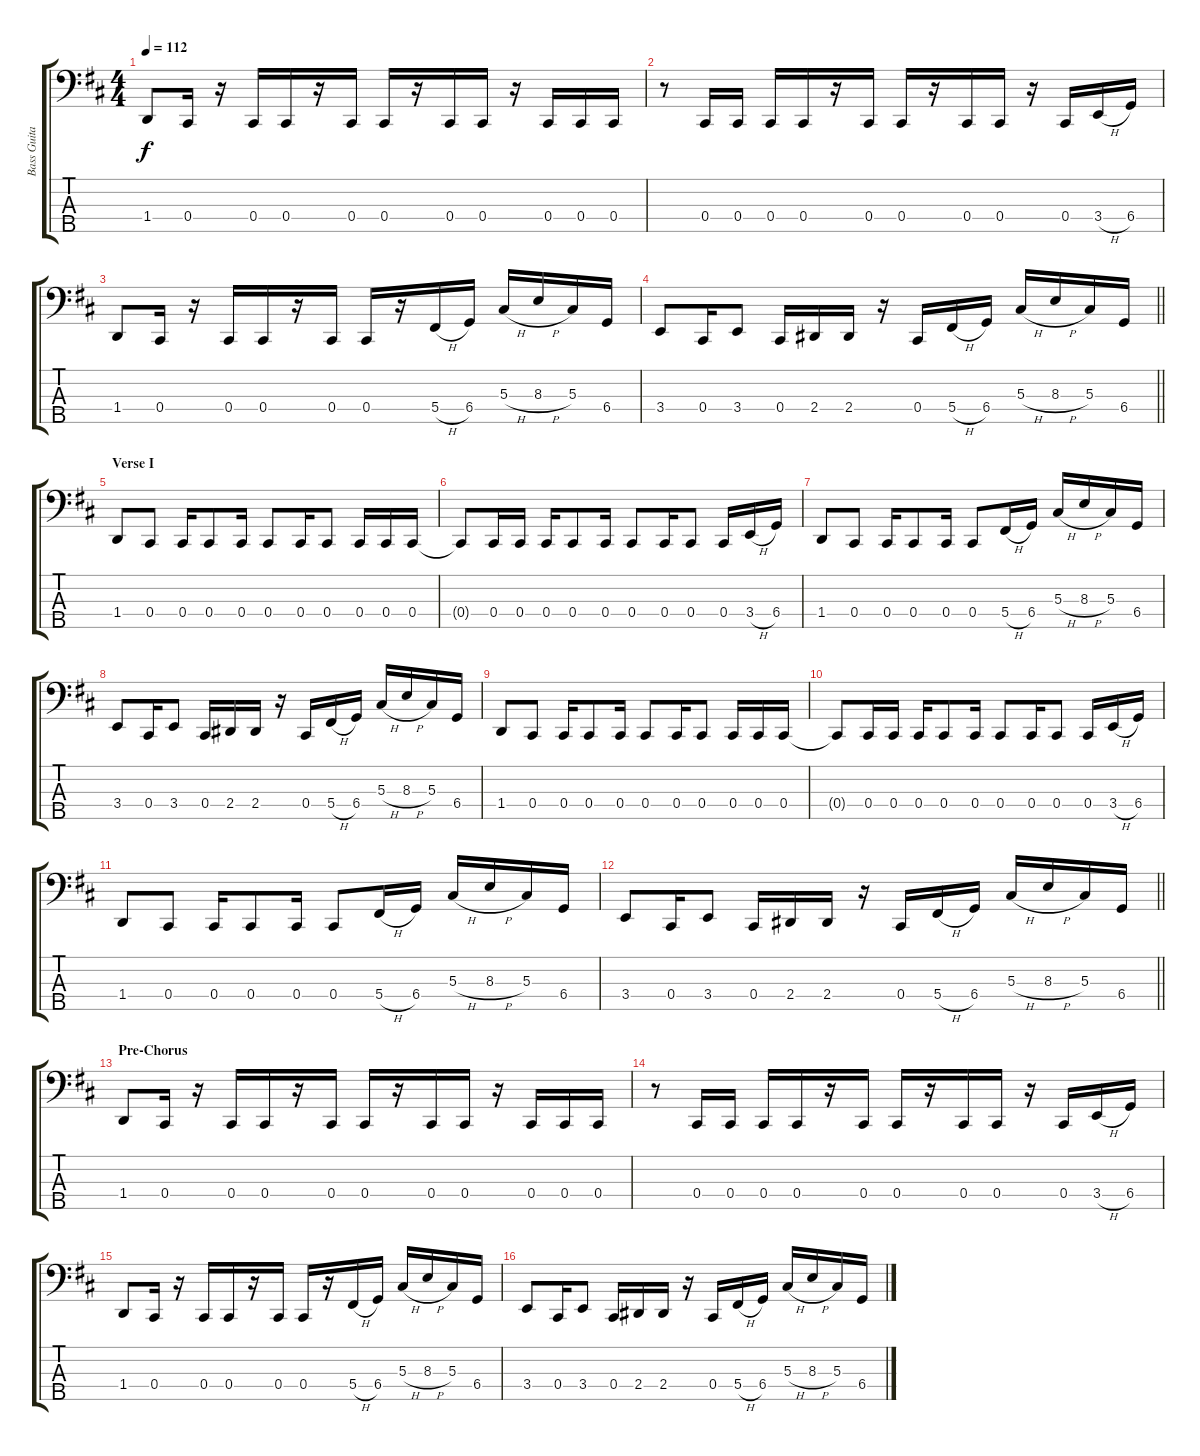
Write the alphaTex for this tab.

\track ("Bass Guitar" "Bass Guita") {instrument electricbassfinger}
\staff {score tabs}
\tuning (Gb2 Db2 Ab1 Db1 Bb0) {hide}
\ts (4 4)
\tempo 112
\clef f4
\ks d
1.4.8{dy f} 0.4.16 r.16 0.4.16 0.4.16 r.16 0.4.16 0.4.16 r.16 0.4.16 0.4.16 r.16 0.4.16 0.4.16 0.4.16 |
r.8 0.4.16 0.4.16 0.4.16 0.4.16 r.16 0.4.16 0.4.16 r.16 0.4.16 0.4.16 r.16 0.4.16 3.4{h}.16 6.4.16 |
1.4.8 0.4.16 r.16 0.4.16 0.4.16 r.16 0.4.16 0.4.16 r.16 5.4{h}.16 6.4.16 5.3{h}.16 8.3{h}.16 5.3.16 6.4.16 |
\barLineRight lightlight
3.4.8 0.4.16 3.4.8 0.4.16 2.4.16 2.4.16 r.16 0.4.16 5.4{h}.16 6.4.16 5.3{h}.16 8.3{h}.16 5.3.16 6.4.16 |
\section ("" "Verse I")
1.4.8 0.4.8 0.4.16 0.4.8 0.4.16 0.4.8 0.4.16 0.4.8 0.4.16 0.4.16 0.4.16 |
0.4{t}.8 0.4.16 0.4.16 0.4.16 0.4.8 0.4.16 0.4.8 0.4.16 0.4.8 0.4.16 3.4{h}.16 6.4.16 |
1.4.8 0.4.8 0.4.16 0.4.8 0.4.16 0.4.8 5.4{h}.16 6.4.16 5.3{h}.16 8.3{h}.16 5.3.16 6.4.16 |
3.4.8 0.4.16 3.4.8 0.4.16 2.4.16 2.4.16 r.16 0.4.16 5.4{h}.16 6.4.16 5.3{h}.16 8.3{h}.16 5.3.16 6.4.16 |
1.4.8 0.4.8 0.4.16 0.4.8 0.4.16 0.4.8 0.4.16 0.4.8 0.4.16 0.4.16 0.4.16 |
0.4{t}.8 0.4.16 0.4.16 0.4.16 0.4.8 0.4.16 0.4.8 0.4.16 0.4.8 0.4.16 3.4{h}.16 6.4.16 |
1.4.8 0.4.8 0.4.16 0.4.8 0.4.16 0.4.8 5.4{h}.16 6.4.16 5.3{h}.16 8.3{h}.16 5.3.16 6.4.16 |
\barLineRight lightlight
3.4.8 0.4.16 3.4.8 0.4.16 2.4.16 2.4.16 r.16 0.4.16 5.4{h}.16 6.4.16 5.3{h}.16 8.3{h}.16 5.3.16 6.4.16 |
\section ("" "Pre-Chorus")
1.4.8 0.4.16 r.16 0.4.16 0.4.16 r.16 0.4.16 0.4.16 r.16 0.4.16 0.4.16 r.16 0.4.16 0.4.16 0.4.16 |
r.8 0.4.16 0.4.16 0.4.16 0.4.16 r.16 0.4.16 0.4.16 r.16 0.4.16 0.4.16 r.16 0.4.16 3.4{h}.16 6.4.16 |
1.4.8 0.4.16 r.16 0.4.16 0.4.16 r.16 0.4.16 0.4.16 r.16 5.4{h}.16 6.4.16 5.3{h}.16 8.3{h}.16 5.3.16 6.4.16 |
3.4.8 0.4.16 3.4.8 0.4.16 2.4.16 2.4.16 r.16 0.4.16 5.4{h}.16 6.4.16 5.3{h}.16 8.3{h}.16 5.3.16 6.4.16
